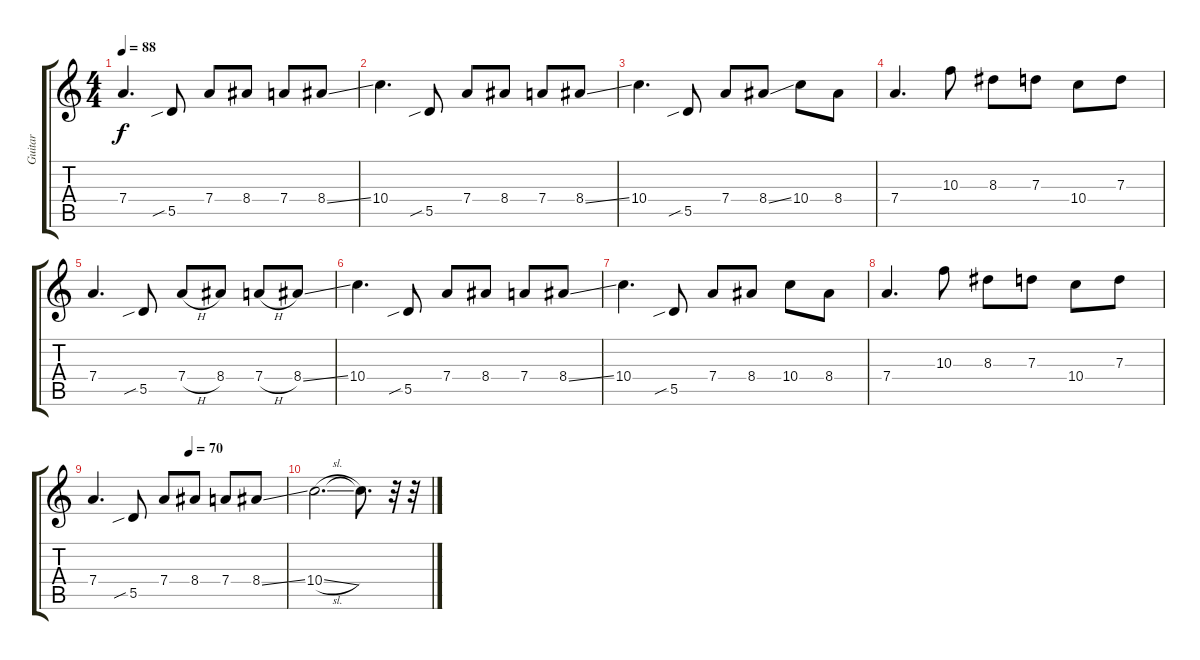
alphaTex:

\track ("Guitar" "Guitar") {instrument distortionguitar}
\staff {score tabs}
\tuning (E4 B3 G3 D3 A2 E2) {hide}
\ts (4 4)
\tempo 88
\clef g2
\ks c
7.4.4{d dy f} 5.5{sib}.8 7.4.8 8.4.8 7.4.8 8.4{ss}.8 |
10.4.4{d} 5.5{sib}.8 7.4.8 8.4.8 7.4.8 8.4{ss}.8 |
10.4.4{d} 5.5{sib}.8 7.4.8 8.4{ss}.8 10.4.8 8.4.8 |
7.4.4{d} 10.3.8 8.3.8 7.3.8 10.4.8 7.3.8 |
7.4.4{d} 5.5{sib}.8 7.4{h}.8 8.4.8 7.4{h}.8 8.4{ss}.8 |
10.4.4{d} 5.5{sib}.8 7.4.8 8.4.8 7.4.8 8.4{ss}.8 |
10.4.4{d} 5.5{sib}.8 7.4.8 8.4.8 10.4.8 8.4.8 |
7.4.4{d} 10.3.8 8.3.8 7.3.8 10.4.8 7.3.8 |
\tempo (70 0.5)
7.4.4{d} 5.5{sib}.8 7.4.8 8.4.8 7.4.8 8.4{ss}.8 |
10.4{sl}.2{d} 10.4{t}.8{d} r.32 r.32
